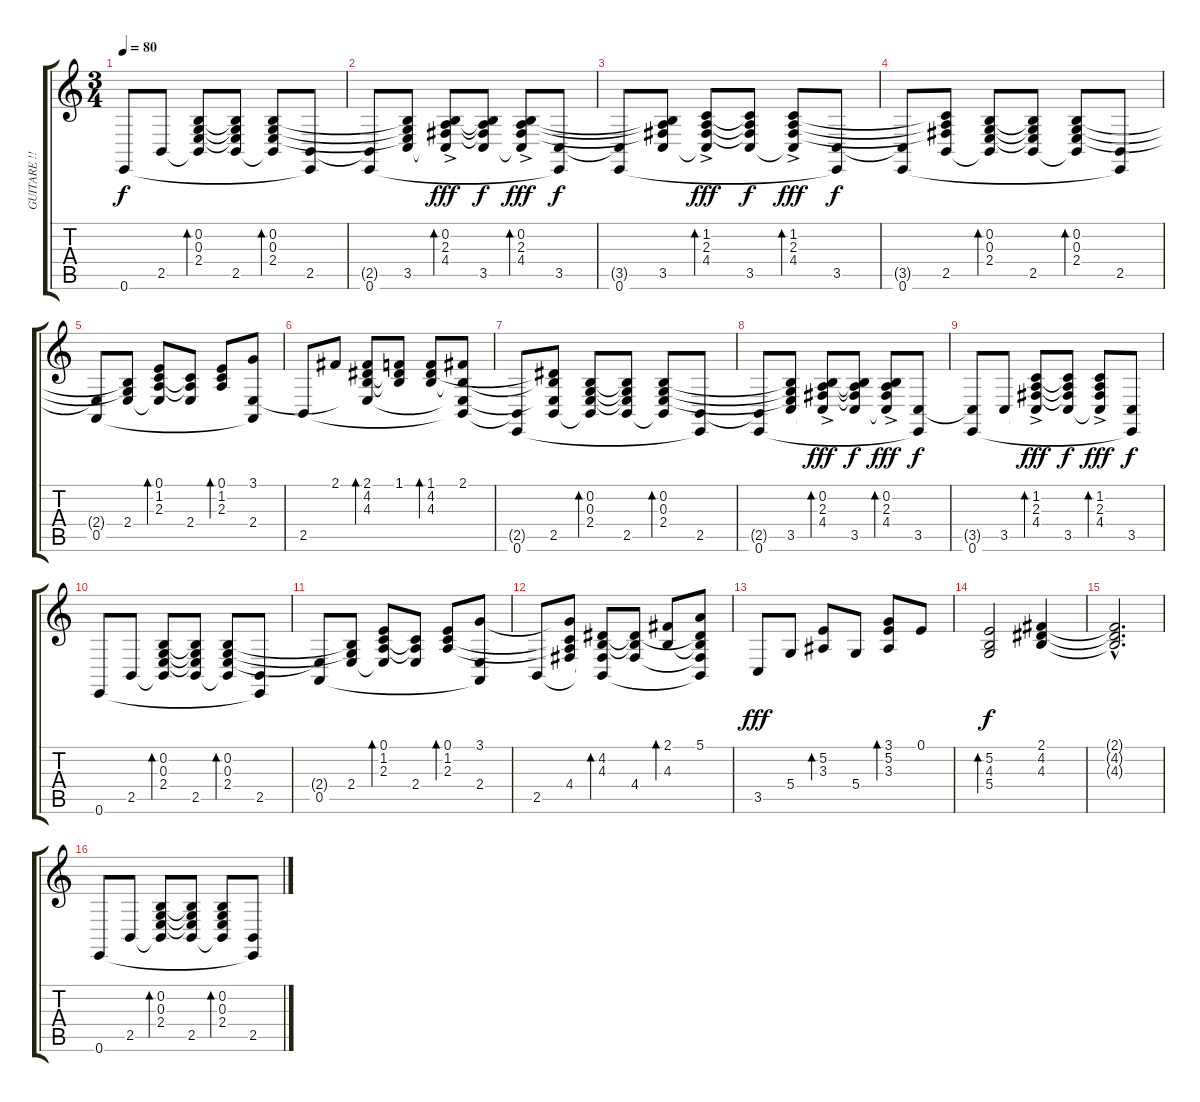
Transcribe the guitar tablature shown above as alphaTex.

\track ("GUITARE !!" "GUITARE !!") {instrument pizzicatostrings}
\staff {score tabs}
\tuning (E4 B3 G3 D3 A2 E2) {hide}
\ts (3 4)
\tempo 80
\clef g2
\ks c
0.6.8{dy f} 2.5.8 (0.2 0.3 2.4 2.5{t}).8{bd 120} (0.2{t} 0.3{t} 2.4{t} 2.5).8 (0.2 0.3 2.4 2.5{t}).8{bd 120} (2.5 0.6{t}).8 |
(2.5{t} 0.6).8 (0.2{t} 0.3{t} 2.4{t} 3.5).8 (0.2 2.3{ac} 4.4{ac} 3.5{t}).8{bd 120 dy fff} (0.2{t} 2.3{t} 4.4{t} 3.5).8{dy f} (0.2 2.3{ac} 4.4{ac} 3.5{t}).8{bd 120 dy fff} (3.5 0.6{t}).8{dy f} |
(3.5{t} 0.6).8 (0.2{t} 2.3{t} 4.4{t} 3.5).8 (1.2 2.3{ac} 4.4{ac} 3.5{t}).8{bd 120 dy fff} (1.2{t} 2.3{t} 4.4{t} 3.5).8{dy f} (1.2 2.3{ac} 4.4{ac} 3.5{t}).8{bd 240 dy fff} (3.5 0.6{t}).8{dy f} |
(3.5{t} 0.6).8 (1.2{t} 2.3{t} 4.4{t} 2.5).8 (0.2 0.3 2.4 2.5{t}).8{bd 120} (0.2{t} 0.3{t} 2.4{t} 2.5).8 (0.2 0.3 2.4 2.5{t}).8{bd 120} (2.5 0.6{t}).8 |
(2.4{t} 0.5).8 (0.2{t} 0.3{t} 2.4).8 (0.1 1.2 2.3 2.4{t}).8{bd 480} (1.2{t} 2.3{t} 2.4).8 (0.1 1.2 2.3).8{bd 240} (3.1 2.4 0.5{t}).8 |
2.5.8 2.1.8 (2.1 4.2 4.3 2.4{t}).8{bd 240} (1.1 4.2{t} 4.3{t}).8 (1.1 4.2 4.3).8{bd 240} (2.1 4.3{t} 2.4{t} 2.5{t}).8 |
(2.5{t} 0.6).8 (4.2{t} 4.3{t} 2.4{t} 2.5).8 (0.2 0.3 2.4 2.5{t}).8{bd 120} (0.2{t} 0.3{t} 2.4{t} 2.5).8 (0.2 0.3 2.4 2.5{t}).8{bd 120} (2.5 0.6{t}).8 |
(2.5{t} 0.6).8 (0.2{t} 0.3{t} 2.4{t} 3.5).8 (0.2 2.3{ac} 4.4{ac} 3.5{t}).8{bd 120 dy fff} (0.2{t} 2.3{t} 4.4{t} 3.5).8{dy f} (0.2 2.3{ac} 4.4{ac} 3.5{t}).8{bd 120 dy fff} (3.5 0.6{t}).8{dy f} |
(3.5{t} 0.6).8 3.5.8 (1.2 2.3{ac} 4.4{ac} 3.5{t}).8{bd 120 dy fff} (1.2{t} 2.3{t} 4.4{t} 3.5).8{dy f} (1.2 2.3{ac} 4.4{ac} 3.5{t}).8{bd 240 dy fff} (3.5 0.6{t}).8{dy f} |
0.6.8 2.5.8 (0.2 0.3 2.4 2.5{t}).8{bd 120} (0.2{t} 0.3{t} 2.4{t} 2.5).8 (0.2 0.3 2.4 2.5{t}).8{bd 120} (2.5 0.6{t}).8 |
(2.4{t} 0.5).8 (0.2{t} 0.3{t} 2.4).8 (0.1 1.2 2.3 2.4{t}).8{bd 480} (1.2{t} 2.3{t} 2.4).8 (0.1 1.2 2.3).8{bd 240} (3.1 2.4 0.5{t}).8 |
2.5.8 (3.1{t} 1.2{t} 2.3{t} 4.4).8 (4.2 4.3 4.4{t} 2.5{t}).8{bd 60} (4.2{t} 4.3{t} 4.4).8 (2.1 4.3).8{bd 60} (5.1 4.2{t} 4.3{t} 4.4{t} 2.5{t}).8 |
3.5.8{dy fff} 5.4.8 (5.2 3.3).8{bd 60} 5.4.8 (3.1 5.2 3.3).8{bd 60} 0.1.8 |
(5.2 4.3 5.4).2{bd 240 dy f} (2.1 4.2 4.3).4 |
(2.1{hac t} 4.2{hac t} 4.3{hac t}).2{d} |
0.6.8 2.5.8 (0.2 0.3 2.4 2.5{t}).8{bd 120} (0.2{t} 0.3{t} 2.4{t} 2.5).8 (0.2 0.3 2.4 2.5{t}).8{bd 120} (2.5 0.6{t}).8
